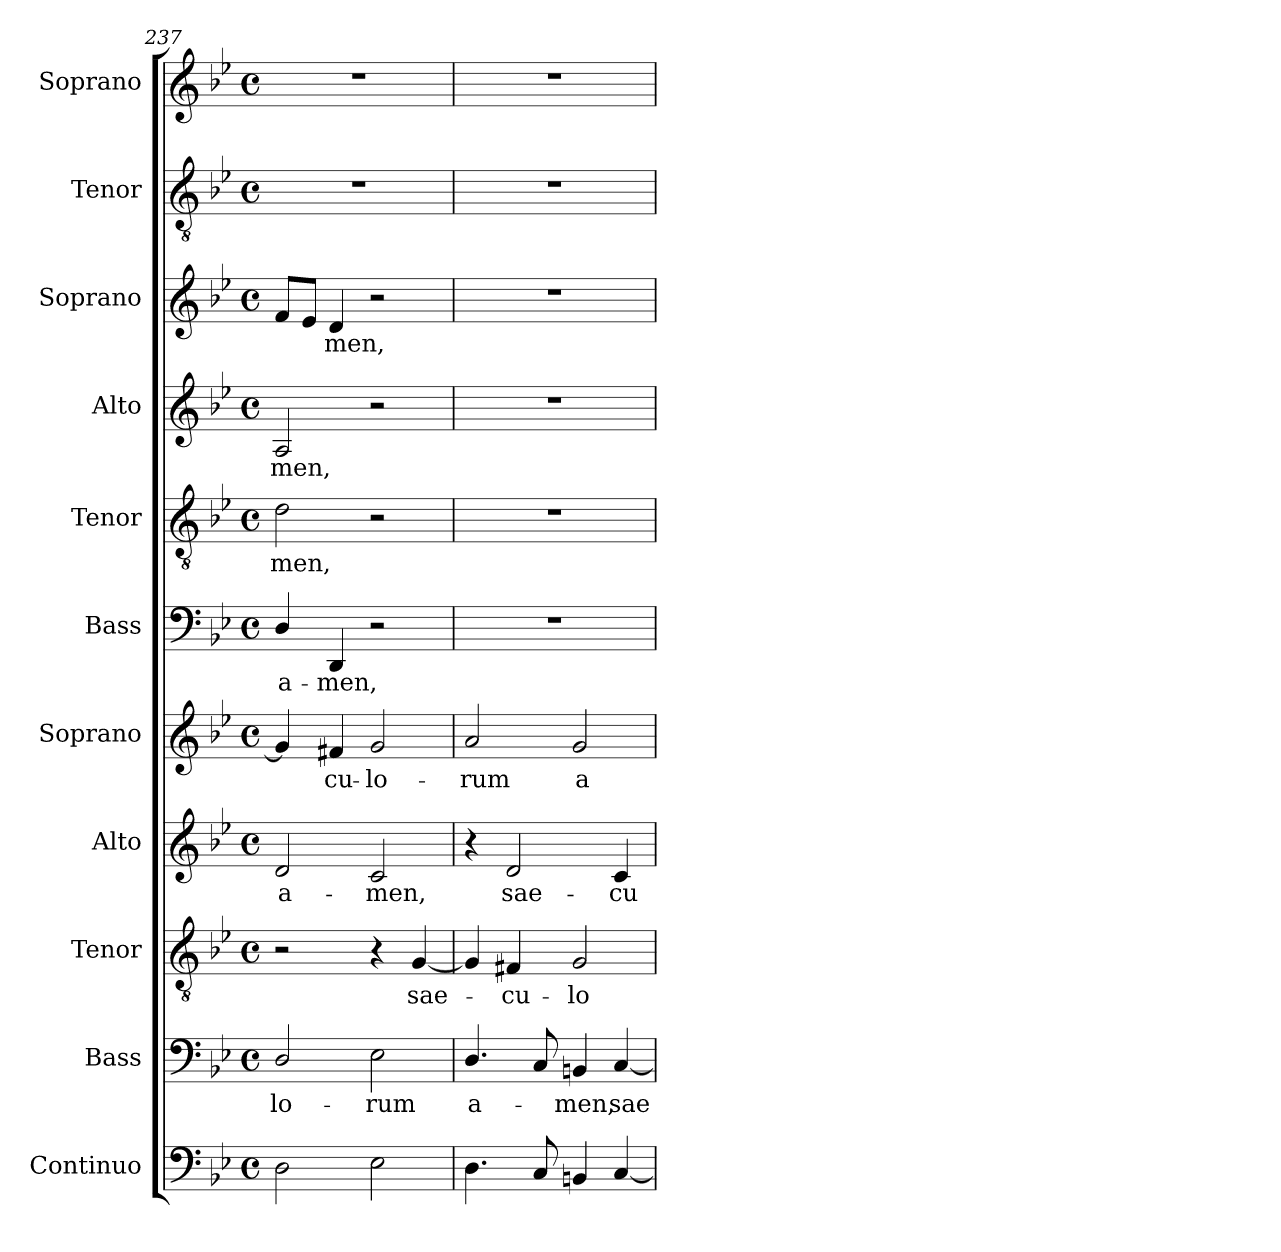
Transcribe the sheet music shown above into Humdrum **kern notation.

**kern	**kern	**text	**kern	**text	**kern	**text	**kern	**text	**kern	**text	**kern	**text	**kern	**text	**kern	**text	**kern	**kern
*part11	*part10	*part10	*part9	*part9	*part8	*part8	*part7	*part7	*part6	*part6	*part5	*part5	*part4	*part4	*part3	*part3	*part2	*part1
*staff11	*staff10	*staff10	*staff9	*staff9	*staff8	*staff8	*staff7	*staff7	*staff6	*staff6	*staff5	*staff5	*staff4	*staff4	*staff3	*staff3	*staff2	*staff1
*I"Continuo	*I"Bass	*	*I"Tenor	*	*I"Alto	*	*I"Soprano	*	*I"Bass	*	*I"Tenor	*	*I"Alto	*	*I"Soprano	*	*I"Tenor	*I"Soprano
*I'Cont.	*I'B.	*	*I'T.	*	*I'A.	*	*I'S.	*	*I'B.	*	*I'T.	*	*I'A.	*	*I'S.	*	*I'T.	*I'S.
*clefF4	*clefF4	*	*clefGv2	*	*clefG2	*	*clefG2	*	*clefF4	*	*clefGv2	*	*clefG2	*	*clefG2	*	*clefGv2	*clefG2
*	*	*	*ITrd7c12	*	*	*	*	*	*	*	*ITrd7c12	*	*	*	*	*	*ITrd7c12	*
*k[b-e-]	*k[b-e-]	*	*k[b-e-]	*	*k[b-e-]	*	*k[b-e-]	*	*k[b-e-]	*	*k[b-e-]	*	*k[b-e-]	*	*k[b-e-]	*	*k[b-e-]	*k[b-e-]
*B-:	*B-:	*	*B-:	*	*B-:	*	*B-:	*	*B-:	*	*B-:	*	*B-:	*	*B-:	*	*B-:	*B-:
*M4/4	*M4/4	*	*M4/4	*	*M4/4	*	*M4/4	*	*M4/4	*	*M4/4	*	*M4/4	*	*M4/4	*	*M4/4	*M4/4
*met(c)	*met(c)	*	*met(c)	*	*met(c)	*	*met(c)	*	*met(c)	*	*met(c)	*	*met(c)	*	*met(c)	*	*met(c)	*met(c)
=237	=237	=237	=237	=237	=237	=237	=237	=237	=237	=237	=237	=237	=237	=237	=237	=237	=237	=237
!	!	!LO:LY:b:color=#000000	!	!	!	!	!	!	!	!	!	!	!	!	!	!	!	!
!	!	!	!	!	!	!LO:LY:b:color=#000000	!	!	!	!	!	!	!	!	!	!	!	!
!	!	!	!	!	!	!	!	!	!	!LO:LY:b:color=#000000	!	!	!	!	!	!	!	!
!	!	!	!	!	!	!	!	!	!	!	!	!LO:LY:b:color=#000000	!	!	!	!	!	!
!	!	!	!	!	!	!	!	!	!	!	!	!	!	!LO:LY:b:color=#000000	!	!	!	!
2Di\	2Di/	-lo-	2r	.	2di/	a-	4gi/]	.	4Di/	a-	2Di\	-men,	2Ai/	-men,	8fi/L	.	1r	1r
.	.	.	.	.	.	.	.	.	.	.	.	.	.	.	8e-i/J	.	.	.
!	!	!	!	!	!	!	!	!LO:LY:b:color=#000000	!	!	!	!	!	!	!	!	!	!
!	!	!	!	!	!	!	!	!	!	!LO:LY:b:color=#000000	!	!	!	!	!	!	!	!
!	!	!	!	!	!	!	!	!	!	!	!	!	!	!	!	!LO:LY:b:color=#000000	!	!
.	.	.	.	.	.	.	4f#Xi/	-cu-	4DDi/	-men,	.	.	.	.	4di/	-men,	.	.
!	!	!LO:LY:b:color=#000000	!	!	!	!	!	!	!	!	!	!	!	!	!	!	!	!
!	!	!	!	!	!	!LO:LY:b:color=#000000	!	!	!	!	!	!	!	!	!	!	!	!
!	!	!	!	!	!	!	!	!LO:LY:b:color=#000000	!	!	!	!	!	!	!	!	!	!
2E-i\	2E-i\	-rum	4r	.	2ci/	-men,	2gi/	-lo-	2r	.	2r	.	2r	.	2r	.	.	.
!	!	!	!	!LO:LY:b:color=#000000	!	!	!	!	!	!	!	!	!	!	!	!	!	!
.	.	.	[<4GGi/	sae-	.	.	.	.	.	.	.	.	.	.	.	.	.	.
=238	=238	=238	=238	=238	=238	=238	=238	=238	=238	=238	=238	=238	=238	=238	=238	=238	=238	=238
!	!	!LO:LY:b:color=#000000	!	!	!	!	!	!	!	!	!	!	!	!	!	!	!	!
!	!	!	!	!	!	!	!	!LO:LY:b:color=#000000	!	!	!	!	!	!	!	!	!	!
4.Di\	4.Di/	a-	4GGi/]	.	4r	.	2ai/	-rum	1r	.	1r	.	1r	.	1r	.	1r	1r
!	!	!	!	!LO:LY:b:color=#000000	!	!	!	!	!	!	!	!	!	!	!	!	!	!
!	!	!	!	!	!	!LO:LY:b:color=#000000	!	!	!	!	!	!	!	!	!	!	!	!
.	.	.	4FF#Xi/	-cu-	2di/	sae-	.	.	.	.	.	.	.	.	.	.	.	.
8Ci/	8Ci/	.	.	.	.	.	.	.	.	.	.	.	.	.	.	.	.	.
!	!	!LO:LY:b:color=#000000	!	!	!	!	!	!	!	!	!	!	!	!	!	!	!	!
!	!	!	!	!LO:LY:b:color=#000000	!	!	!	!	!	!	!	!	!	!	!	!	!	!
!	!	!	!	!	!	!	!	!LO:LY:b:color=#000000	!	!	!	!	!	!	!	!	!	!
4BBni/	4BBni/	-men,	2GGi/	-lo-	.	.	2gi/	a-	.	.	.	.	.	.	.	.	.	.
!	!	!LO:LY:b:color=#000000	!	!	!	!	!	!	!	!	!	!	!	!	!	!	!	!
!	!	!	!	!	!	!LO:LY:b:color=#000000	!	!	!	!	!	!	!	!	!	!	!	!
[<4Ci/	[<4Ci/	sae-	.	.	4ci/	-cu-	.	.	.	.	.	.	.	.	.	.	.	.
=	=	=	=	=	=	=	=	=	=	=	=	=	=	=	=	=	=	=
*-	*-	*-	*-	*-	*-	*-	*-	*-	*-	*-	*-	*-	*-	*-	*-	*-	*-	*-
